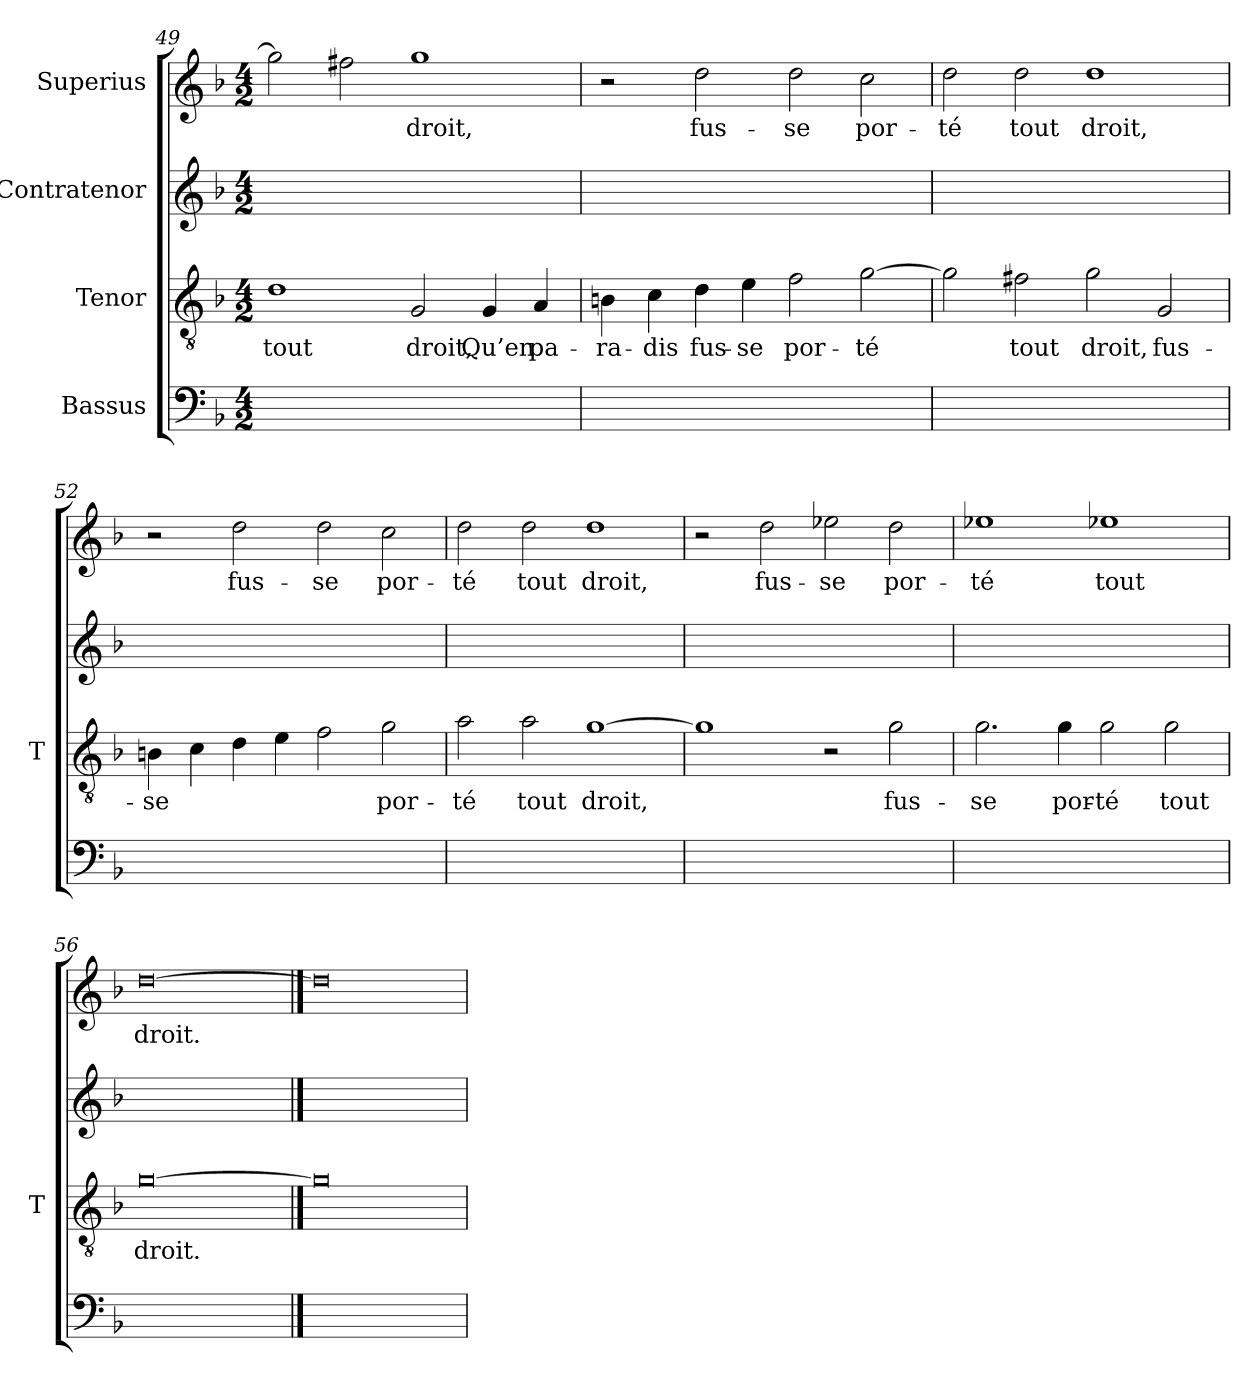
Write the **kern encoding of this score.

**kern	**kern	**text	**kern	**kern	**text
*part4	*part3	*part3	*part2	*part1	*part1
*staff4	*staff3	*staff3	*staff2	*staff1	*staff1
*I"Bassus	*I"Tenor	*	*I"Contratenor	*I"Superius	*
*	*I'T	*	*	*	*
*clefF4	*clefGv2	*	*clefG2	*clefG2	*
*k[b-]	*k[b-]	*	*k[b-]	*k[b-]	*
*M4/2	*M4/2	*	*M4/2	*M4/2	*
=49	=49	=49	=49	=49	=49
0ryy	1d	-tout	0ryy	2gg]	.
.	.	.	.	2ff#X	.
.	2G	-droit,	.	1gg	-droit,
.	4G	-Qu’en	.	.	.
.	4A	pa-	.	.	.
=50	=50	=50	=50	=50	=50
0ryy	4B	ra-	0ryy	2r	.
.	4c	-dis	.	.	.
.	4d	fus-	.	2dd	fus-
.	4e	-se	.	.	.
.	2f	por-	.	2dd	-se
.	[2g	-té	.	2cc	por-
=51	=51	=51	=51	=51	=51
0ryy	2g]	.	0ryy	2dd	-té
.	2f#X	-tout	.	2dd	-tout
.	2g	-droit,	.	1dd	-droit,
.	2G	fus-	.	.	.
=52	=52	=52	=52	=52	=52
0ryy	4B	-se	0ryy	2r	.
.	4c	.	.	.	.
.	4d	.	.	2dd	fus-
.	4e	.	.	.	.
.	2f	.	.	2dd	-se
.	2g	por-	.	2cc	por-
=53	=53	=53	=53	=53	=53
0ryy	2a	-té	0ryy	2dd	-té
.	2a	-tout	.	2dd	-tout
.	[1g	-droit,	.	1dd	-droit,
=54	=54	=54	=54	=54	=54
0ryy	1g]	.	0ryy	2r	.
.	.	.	.	2dd	fus-
.	2r	.	.	2ee-X	-se
.	2g	fus-	.	2dd	por-
=55	=55	=55	=55	=55	=55
0ryy	2.g	-se	0ryy	1ee-X	-té
.	4g	por-	.	.	.
.	2g	-té	.	1ee-X	-tout
.	2g	-tout	.	.	.
=56	=56	=56	=56	=56	=56
0ryy	[0g	-droit.	0ryy	[0dd	-droit.
==57	==57	==57	==57	==57	==57
0ryy	0g]	.	0ryy	0dd]	.
=	=	=	=	=	=
*-	*-	*-	*-	*-	*-
